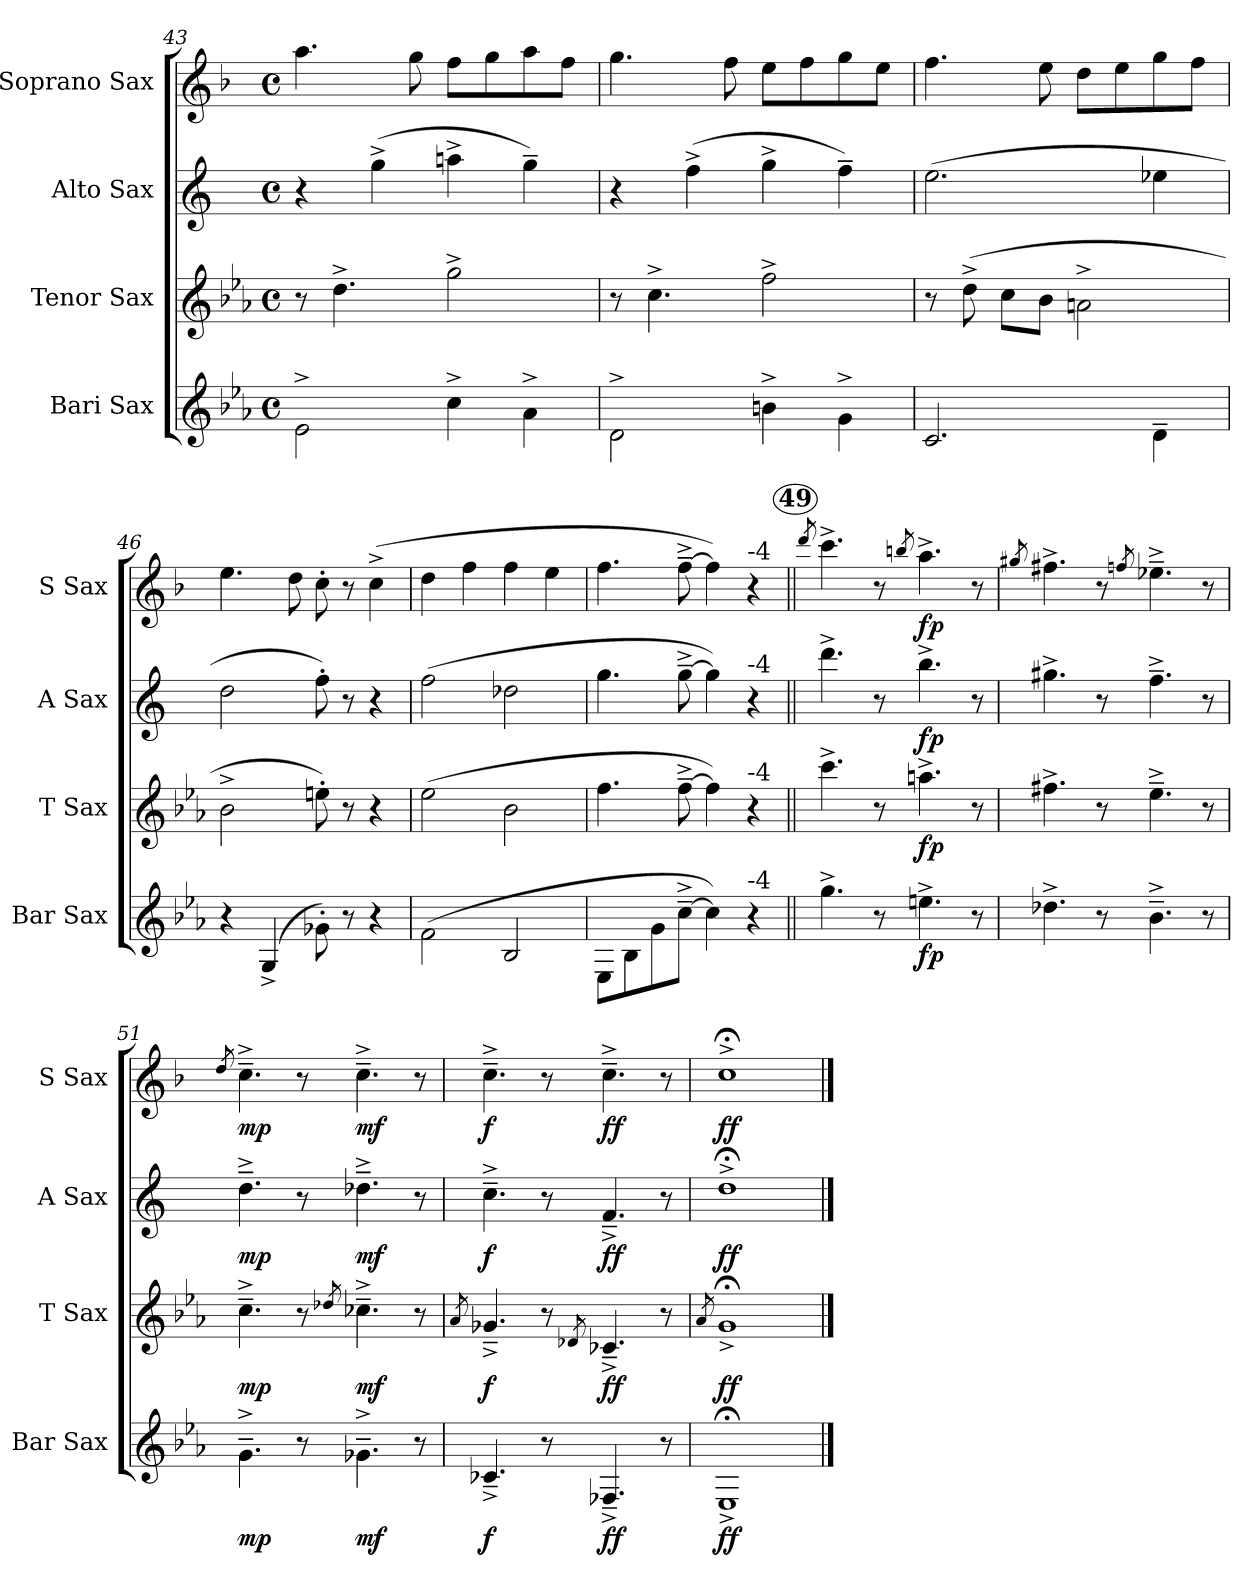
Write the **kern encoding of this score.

**kern	**dynam	**kern	**dynam	**kern	**dynam	**kern	**dynam
*part4	*part4	*part3	*part3	*part2	*part2	*part1	*part1
*staff4	*staff4	*staff3	*staff3	*staff2	*staff2	*staff1	*staff1
*I"Bari Sax	*	*I"Tenor Sax	*	*I"Alto Sax	*	*I"Soprano Sax	*
*I'Bar Sax	*	*I'T Sax	*	*I'A Sax	*	*I'S Sax	*
*clefG2	*	*clefG2	*	*clefG2	*	*clefG2	*
*ITrd12c21	*	*ITrd8c14	*	*ITrd5c9	*	*ITrd1c2	*
*k[b-e-a-]	*	*k[b-e-a-]	*	*k[b-e-a-]	*	*k[b-e-a-]	*
*E-:	*	*E-:	*	*E-:	*	*E-:	*
*M4/4	*	*M4/4	*	*M4/4	*	*M4/4	*
*met(c)	*	*met(c)	*	*met(c)	*	*met(c)	*
=43	=43	=43	=43	=43	=43	=43	=43
2E-^>\	.	8r	.	4r	.	4.gg\	.
.	.	4.d^>\	.	.	.	.	.
.	.	.	.	(>4b-^>\	.	.	.
.	.	.	.	.	.	8ff\	.
4c^>\	.	2g^>\	.	4ccn^>\	.	8ee-\L	.
.	.	.	.	.	.	8ff\	.
4A-^>\	.	.	.	4b-~>\)	.	8gg\	.
.	.	.	.	.	.	8ee-\J	.
=44	=44	=44	=44	=44	=44	=44	=44
2D^>\	.	8r	.	4r	.	4.ff\	.
.	.	4.c^>\	.	.	.	.	.
.	.	.	.	(>4a-^>\	.	.	.
.	.	.	.	.	.	8ee-\	.
4Bn^>\	.	2f^>\	.	4b-^>\	.	8dd\L	.
.	.	.	.	.	.	8ee-\	.
4G^>\	.	.	.	4a-~>\)	.	8ff\	.
.	.	.	.	.	.	8dd\J	.
!!LO:PB:g=z
=45	=45	=45	=45	=45	=45	=45	=45
2.C/	.	8r	.	(>2.g\	.	4.ee-\	.
.	.	(>8d^>\	.	.	.	.	.
.	.	8c\L	.	.	.	.	.
.	.	8B-\J	.	.	.	8dd\	.
.	.	2An^>\	.	.	.	8cc\L	.
.	.	.	.	.	.	8dd\	.
4D~>\	.	.	.	4g-X\	.	8ff\	.
.	.	.	.	.	.	8ee-\J	.
=46	=46	=46	=46	=46	=46	=46	=46
4r	.	2B-^>\	.	2f\	.	4.dd\	.
(>4GG^</	.	.	.	.	.	.	.
.	.	.	.	.	.	8cc\	.
8G-X'>\)	.	8en'>\)	.	8a-'>\)	.	8b-'>\	.
8r	.	8r	.	8r	.	8r	.
4r	.	4r	.	4r	.	(>4b-^>\	.
=47	=47	=47	=47	=47	=47	=47	=47
(>2F\	.	(>2e-i\	.	(>2a-\	.	4cc\	.
.	.	.	.	.	.	4ee-\	.
2BB-/	.	2B-\	.	2f-X\	.	4ee-\	.
.	.	.	.	.	.	4dd\	.
=48	=48	=48	=48	=48	=48	=48	=48
8EE-\L	.	4.f\	.	4.b-\	.	4.ee-\	.
8BB-\	.	.	.	.	.	.	.
8G\	.	.	.	.	.	.	.
[8c^>~>\J	.	[8f^>~>\	.	[8b-^>~>\	.	[8ee-^>~>\	.
4c\])	.	4f\])	.	4b-\])	.	4ee-\])	.
!	!	!	!	!	!	!LO:TX:a:t=-4	!
!	!	!	!	!LO:TX:a:t=-4	!	!	!
!	!	!LO:TX:a:t=-4	!	!	!	!	!
!LO:TX:a:t=-4	!	!	!	!	!	!	!
4r	.	4r	.	4r	.	4r	.
!!LO:LB:g=z
!!LO:REH:place=s1:a:enc=circle:fs=12:t=49
=49||	=49||	=49||	=49||	=49||	=49||	=49||	=49||
.	.	.	.	.	.	8qccc/	.
!	!LO:DY:b	!	!LO:DY:b	!	!LO:DY:b	!	!LO:DY:b
4.g^>\	other-dynamics	4.cc^>\	other-dynamics	4.ff^>\	other-dynamics	4.bb-^>\	other-dynamics
8r	.	8r	.	8r	.	8r	.
.	.	.	.	.	.	8qaan/	.
!	!LO:DY:b	!	!LO:DY:b	!	!LO:DY:b	!	!LO:DY:b
4.en^>\	fp	4.an^>\	fp	4.dd^>\	fp	4.gg^>\	fp
8r	.	8r	.	8r	.	8r	.
=50	=50	=50	=50	=50	=50	=50	=50
.	.	.	.	.	.	8qff#X/	.
!	!LO:DY:b	!	!LO:DY:b	!	!LO:DY:b	!	!LO:DY:b
4.d-X^>\	other-dynamics	4.f#X^>\	other-dynamics	4.bn^>\	other-dynamics	4.een^>\	other-dynamics
8r	.	8r	.	8r	.	8r	.
.	.	.	.	.	.	8qee-X/	.
!	!LO:DY:b	!	!LO:DY:b	!	!LO:DY:b	!	!LO:DY:b
4.B-^>~>\	other-dynamics	4.e-^>~>\	other-dynamics	4.a-^>~>\	other-dynamics	4.dd-X^>~>\	other-dynamics
8r	.	8r	.	8r	.	8r	.
=51	=51	=51	=51	=51	=51	=51	=51
.	.	.	.	.	.	8qcc/	.
!	!LO:DY:b	!	!LO:DY:b	!	!LO:DY:b	!	!LO:DY:b
4.G^>~>\	mp	4.c^>~>\	mp	4.f^>~>\	mp	4.b-^>~>\	mp
8r	.	8r	.	8r	.	8r	.
.	.	8qd-X/	.	.	.	.	.
!	!LO:DY:b	!	!LO:DY:b	!	!LO:DY:b	!	!LO:DY:b
4.G-X^>~>\	mf	4.c-X^>~>\	mf	4.f-X^>~>\	mf	4.b-^>~>\	mf
8r	.	8r	.	8r	.	8r	.
=52	=52	=52	=52	=52	=52	=52	=52
.	.	8qA-/	.	.	.	.	.
!	!LO:DY:b	!	!LO:DY:b	!	!LO:DY:b	!	!LO:DY:b
4.C-X^<~</	f	4.G-X^<~</	f	4.e-^>~>\	f	4.b-^>~>\	f
8r	.	8r	.	8r	.	8r	.
.	.	8qD-X/	.	.	.	.	.
!	!LO:DY:b	!	!LO:DY:b	!	!LO:DY:b	!	!LO:DY:b
4.FF-X^<~</	ff	4.C-X^<~</	ff	4.A-^<~</	ff	4.b-^>~>\	ff
8r	.	8r	.	8r	.	8r	.
=53	=53	=53	=53	=53	=53	=53	=53
.	.	8qA-/	.	.	.	.	.
!	!LO:DY:b	!	!LO:DY:b	!	!LO:DY:b	!	!LO:DY:b
1EE-;<^>	ff	1G;<^>	ff	1f;<^>	ff	1b-;<^>	ff
==	==	==	==	==	==	==	==
*-	*-	*-	*-	*-	*-	*-	*-
